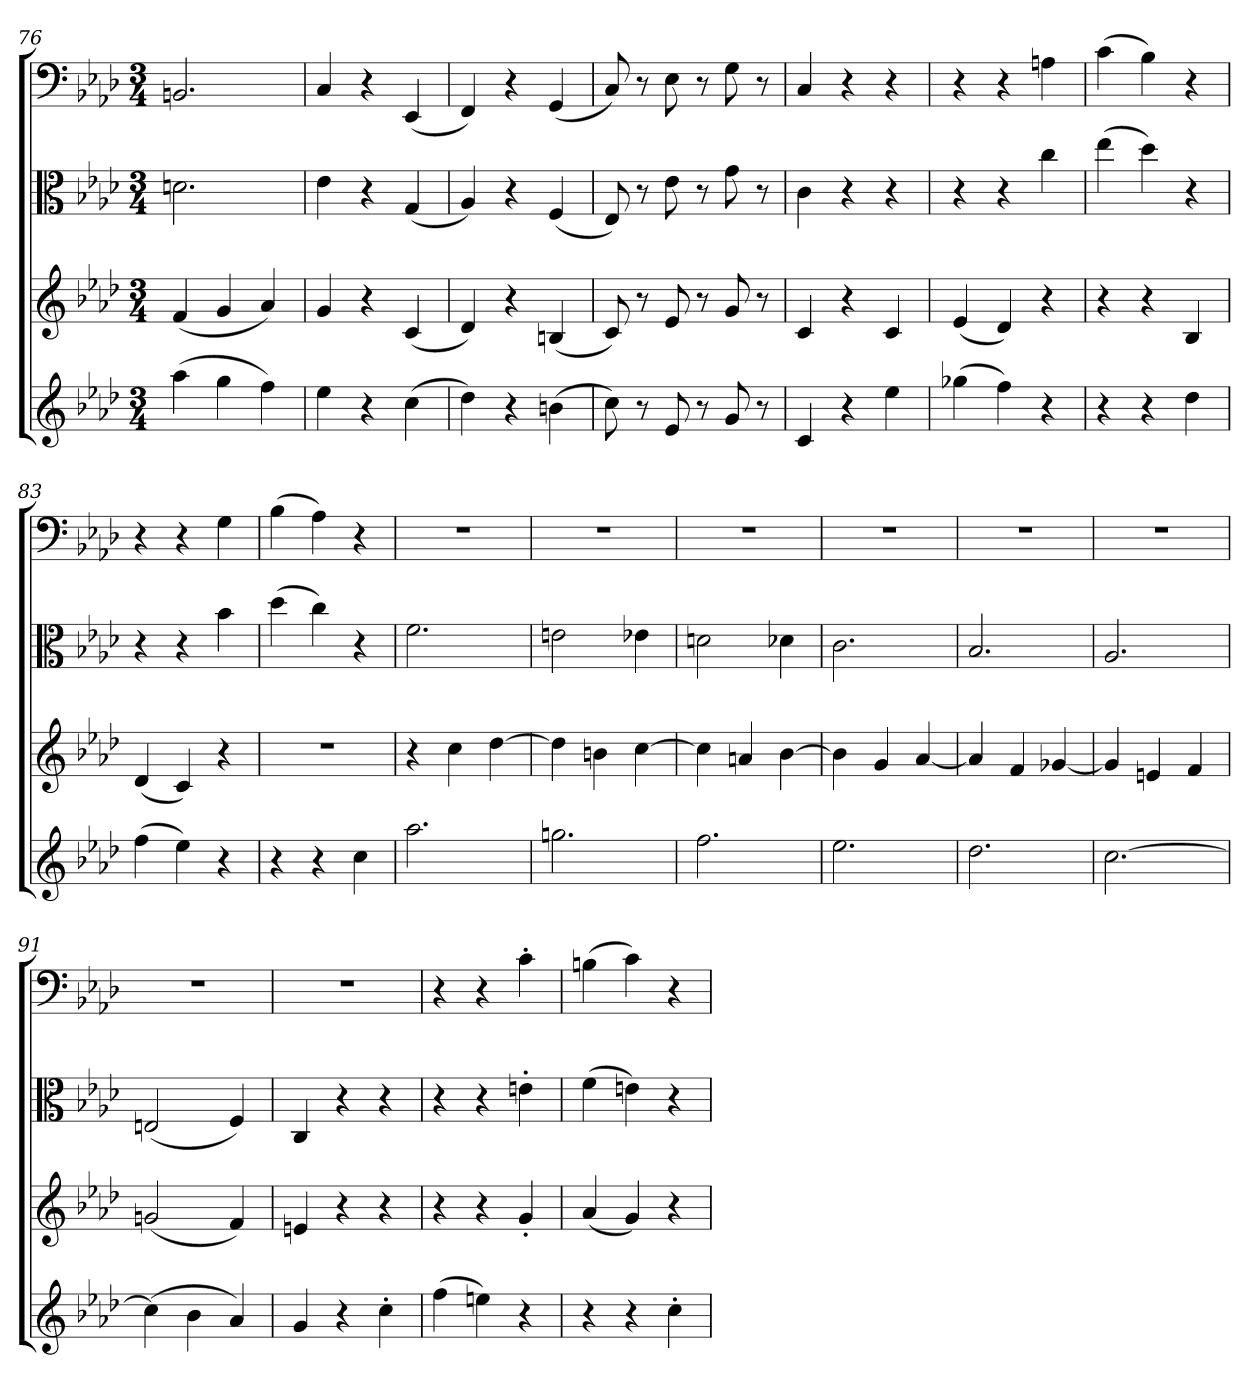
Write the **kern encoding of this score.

**kern	**kern	**kern	**kern
*part4	*part3	*part2	*part1
*staff4	*staff3	*staff2	*staff1
*clefG2	*clefG2	*clefC3	*clefF4
*k[b-e-a-d-]	*k[b-e-a-d-]	*k[b-e-a-d-]	*k[b-e-a-d-]
*f:	*f:	*f:	*f:
*M3/4	*M3/4	*M3/4	*M3/4
=76	=76	=76	=76
(4aa-	(4f	2.dn	2.BBn
4gg	4g	.	.
4ff)	4a-)	.	.
=77	=77	=77	=77
4ee-	4g	4e-	4C
4r	4r	4r	4r
(4cc	(4c	(4G	(4EE-
=78	=78	=78	=78
4dd-)	4d-)	4A-)	4FF)
4r	4r	4r	4r
(4bn	(4Bn	(4F	(4GG
=79	=79	=79	=79
8cc)	8c)	8E-)	8C)
8r	8r	8r	8r
8e-	8e-	8e-	8E-
8r	8r	8r	8r
8g	8g	8g	8G
8r	8r	8r	8r
=80	=80	=80	=80
4c	4c	4c	4C
4r	4r	4r	4r
4ee-	4c	4r	4r
=81	=81	=81	=81
(4gg-X	(4e-	4r	4r
4ff)	4d-)	4r	4r
4r	4r	4cc	4An
=82	=82	=82	=82
4r	4r	(4ee-	(4c
4r	4r	4dd-)	4B-)
4dd-	4B-	4r	4r
=83	=83	=83	=83
(4ff	(4d-	4r	4r
4ee-)	4c)	4r	4r
4r	4r	4b-	4G
=84	=84	=84	=84
4r	2.r	(4dd-	(4B-
4r	.	4cc)	4A-)
4cc	.	4r	4r
=85	=85	=85	=85
2.aa-	4r	2.f	2.r
.	4cc	.	.
.	[4dd-	.	.
=86	=86	=86	=86
2.ggn	4dd-]	2en	2.r
.	4bn	.	.
.	[4cc	4e-X	.
=87	=87	=87	=87
2.ff	4cc]	2dn	2.r
.	4an	.	.
.	[4b-	4d-X	.
=88	=88	=88	=88
2.ee-	4b-]	2.c	2.r
.	4g	.	.
.	[4a-	.	.
=89	=89	=89	=89
2.dd-	4a-]	2.B-	2.r
.	4f	.	.
.	[4g-X	.	.
=90	=90	=90	=90
[2.cc	4g-]	2.A-	2.r
.	4en	.	.
.	4f	.	.
=91	=91	=91	=91
(4cc]	(2gn	(2En	2.r
4b-	.	.	.
4a-)	4f)	4F)	.
=92	=92	=92	=92
4g	4en	4C	2.r
4r	4r	4r	.
4cc'	4r	4r	.
=93	=93	=93	=93
(4ff	4r	4r	4r
4een)	4r	4r	4r
4r	4g'	4en'	4c'
=94	=94	=94	=94
4r	(4a-	(4f	(4Bn
4r	4g)	4en)	4c)
4cc'	4r	4r	4r
=	=	=	=
*-	*-	*-	*-
